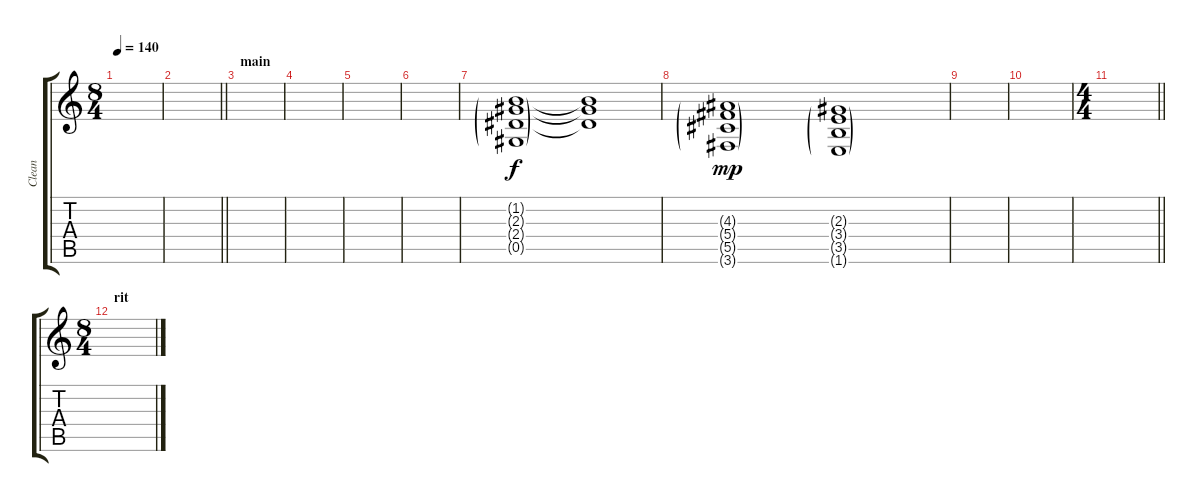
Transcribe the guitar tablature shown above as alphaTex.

\track ("Clean" "Clean") {instrument acousticguitarsteel}
\staff {score tabs}
\tuning (Eb4 Bb3 Gb3 Db3 Ab2 Eb2) {hide}
\ts (8 4)
\tempo 140
\clef g2
\ks c
|
\barLineRight lightlight
|
\section ("" "main")
|
|
|
|
(1.2{g} 2.3{g} 2.4{g} 0.5{g}).1 (1.2{t} 2.3{t} 2.4{t}).1{dy f} |
(4.3{g} 5.4{g} 5.5{g} 3.6{g}).1{dy mp} (2.3{g} 3.4{g} 3.5{g} 1.6{g}).1 |
|
|
\ts (4 4)
\barLineRight lightlight
|
\ts (8 4)
\section ("" "rit")
